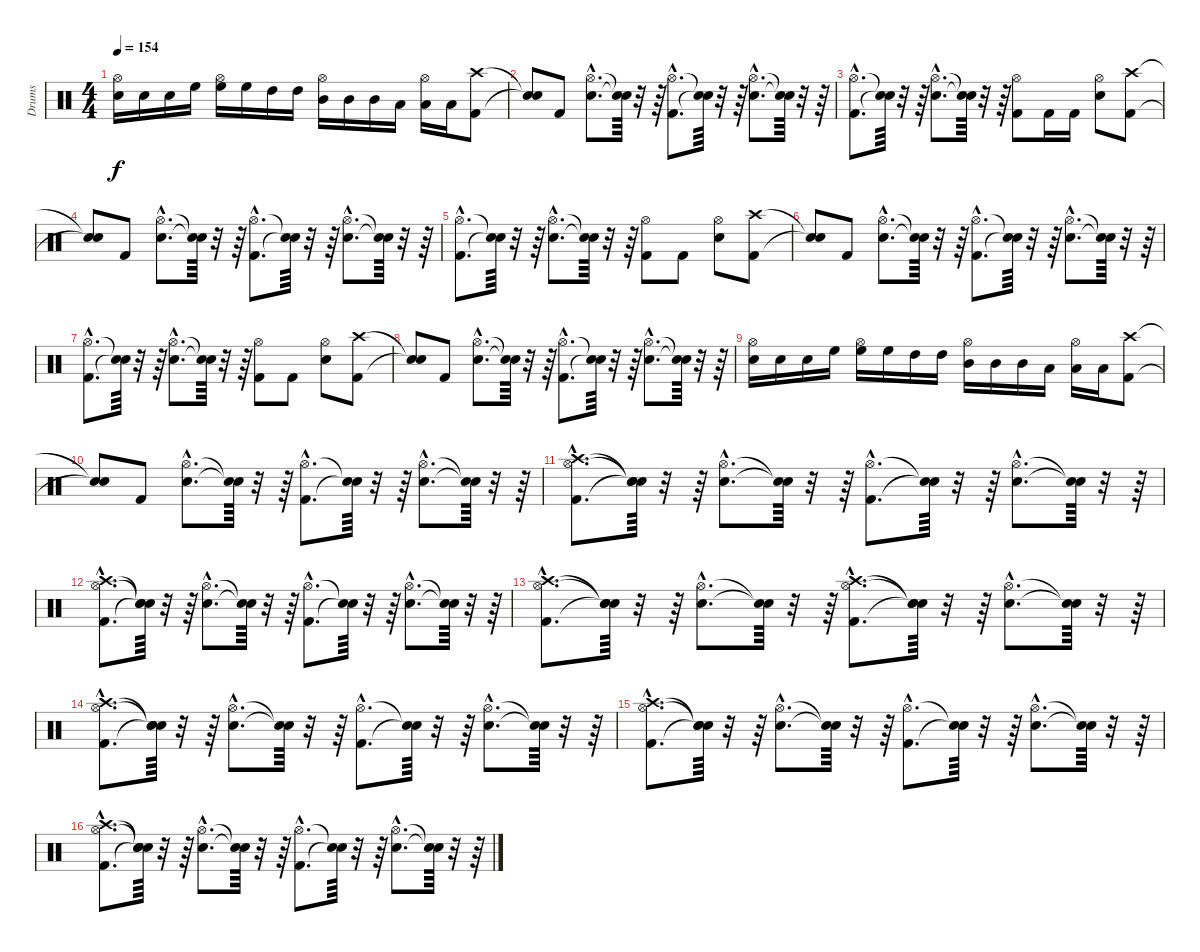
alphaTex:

\track ("Drums" "Drums") {instrument percussion}
\staff {score}
\articulation defaults
\ts (4 4)
\tempo 154
\clef neutral
\ks c
("Snare (hit) 2" "Hi-Hat (open)").16{dy f} "Snare (hit) 2".16 "Snare (hit) 2".16 "High Floor Tom (hit)".16 ("Hi-Hat (open)" "High Floor Tom (hit)").16 "High Floor Tom (hit)".16 "High Tom (hit)".16 "High Tom (hit)".16 ("Hi-Hat (open)" "Mid Tom (hit)").16 "Mid Tom (hit)".16 "Mid Tom (hit)".16 "Low Tom (hit)".16 ("Low Tom (hit)" "Hi-Hat (open)").16 "Low Tom (hit)".16 ("Kick (hit) 2" "Crash high (hit)").8 |
("Snare (hit)"{t} "Snare (hit)"{t}).8 "Kick (hit) 2".8 ("Snare (hit) 2"{hac} "Hi-Hat (open)"{hac}).8{d} ("Snare (hit)"{t} "Snare (hit)"{t}).64 r.32 r.64 ("Kick (hit) 2"{hac} "Hi-Hat (open)"{hac}).8{d} ("Snare (hit)"{t} "Snare (hit)"{t}).64 r.32 r.64 ("Snare (hit) 2"{hac} "Hi-Hat (open)"{hac}).8{d} ("Snare (hit)"{t} "Snare (hit)"{t}).64 r.32 r.64 |
("Kick (hit) 2"{hac} "Hi-Hat (open)"{hac}).8{d} ("Snare (hit)"{t} "Snare (hit)"{t}).64 r.32 r.64 ("Snare (hit) 2"{hac} "Hi-Hat (open)"{hac}).8{d} ("Snare (hit)"{t} "Snare (hit)"{t}).64 r.32 r.64 ("Kick (hit) 2" "Hi-Hat (open)").8 "Kick (hit) 2".16 "Kick (hit) 2".16 ("Snare (hit) 2" "Hi-Hat (open)").8 ("Kick (hit) 2" "Crash high (hit)").8 |
("Snare (hit)"{t} "Snare (hit)"{t}).8 "Kick (hit) 2".8 ("Snare (hit) 2"{hac} "Hi-Hat (open)"{hac}).8{d} ("Snare (hit)"{t} "Snare (hit)"{t}).64 r.32 r.64 ("Kick (hit) 2"{hac} "Hi-Hat (open)"{hac}).8{d} ("Snare (hit)"{t} "Snare (hit)"{t}).64 r.32 r.64 ("Snare (hit) 2"{hac} "Hi-Hat (open)"{hac}).8{d} ("Snare (hit)"{t} "Snare (hit)"{t}).64 r.32 r.64 |
("Kick (hit) 2"{hac} "Hi-Hat (open)"{hac}).8{d} ("Snare (hit)"{t} "Snare (hit)"{t}).64 r.32 r.64 ("Snare (hit) 2"{hac} "Hi-Hat (open)"{hac}).8{d} ("Snare (hit)"{t} "Snare (hit)"{t}).64 r.32 r.64 ("Kick (hit) 2" "Hi-Hat (open)").8 "Kick (hit) 2".8 ("Snare (hit) 2" "Hi-Hat (open)").8 ("Kick (hit) 2" "Crash high (hit)").8 |
("Snare (hit)"{t} "Snare (hit)"{t}).8 "Kick (hit) 2".8 ("Snare (hit) 2"{hac} "Hi-Hat (open)"{hac}).8{d} ("Snare (hit)"{t} "Snare (hit)"{t}).64 r.32 r.64 ("Kick (hit) 2"{hac} "Hi-Hat (open)"{hac}).8{d} ("Snare (hit)"{t} "Snare (hit)"{t}).64 r.32 r.64 ("Snare (hit) 2"{hac} "Hi-Hat (open)"{hac}).8{d} ("Snare (hit)"{t} "Snare (hit)"{t}).64 r.32 r.64 |
("Kick (hit) 2"{hac} "Hi-Hat (open)"{hac}).8{d} ("Snare (hit)"{t} "Snare (hit)"{t}).64 r.32 r.64 ("Snare (hit) 2"{hac} "Hi-Hat (open)"{hac}).8{d} ("Snare (hit)"{t} "Snare (hit)"{t}).64 r.32 r.64 ("Kick (hit) 2" "Hi-Hat (open)").8 "Kick (hit) 2".8 ("Snare (hit) 2" "Hi-Hat (open)").8 ("Kick (hit) 2" "Crash high (hit)").8 |
("Snare (hit)"{t} "Snare (hit)"{t}).8 "Kick (hit) 2".8 ("Snare (hit) 2"{hac} "Hi-Hat (open)"{hac}).8{d} ("Snare (hit)"{t} "Snare (hit)"{t}).64 r.32 r.64 ("Kick (hit) 2"{hac} "Hi-Hat (open)"{hac}).8{d} ("Snare (hit)"{t} "Snare (hit)"{t}).64 r.32 r.64 ("Snare (hit) 2"{hac} "Hi-Hat (open)"{hac}).8{d} ("Snare (hit)"{t} "Snare (hit)"{t}).64 r.32 r.64 |
("Snare (hit) 2" "Hi-Hat (open)").16 "Snare (hit) 2".16 "Snare (hit) 2".16 "High Floor Tom (hit)".16 ("Hi-Hat (open)" "High Floor Tom (hit)").16 "High Floor Tom (hit)".16 "High Tom (hit)".16 "High Tom (hit)".16 ("Hi-Hat (open)" "Mid Tom (hit)").16 "Mid Tom (hit)".16 "Mid Tom (hit)".16 "Low Tom (hit)".16 ("Low Tom (hit)" "Hi-Hat (open)").16 "Low Tom (hit)".16 ("Kick (hit) 2" "Crash high (hit)").8 |
("Snare (hit)"{t} "Snare (hit)"{t}).8 "Kick (hit) 2".8 ("Snare (hit) 2"{hac} "Hi-Hat (open)"{hac}).8{d} ("Snare (hit)"{t} "Snare (hit)"{t}).64 r.32 r.64 ("Kick (hit) 2"{hac} "Hi-Hat (open)"{hac}).8{d} ("Snare (hit)"{t} "Snare (hit)"{t}).64 r.32 r.64 ("Snare (hit) 2"{hac} "Hi-Hat (open)"{hac}).8{d} ("Snare (hit)"{t} "Snare (hit)"{t}).64 r.32 r.64 |
("Kick (hit) 2"{hac} "Hi-Hat (open)"{hac} "Crash high (hit)"{hac}).8{d} ("Snare (hit)"{t} "Snare (hit)"{t} "Snare (hit)"{t}).64 r.32 r.64 ("Snare (hit) 2"{hac} "Hi-Hat (open)"{hac}).8{d} ("Snare (hit)"{t} "Snare (hit)"{t}).64 r.32 r.64 ("Kick (hit) 2"{hac} "Hi-Hat (open)"{hac}).8{d} ("Snare (hit)"{t} "Snare (hit)"{t}).64 r.32 r.64 ("Snare (hit) 2"{hac} "Hi-Hat (open)"{hac}).8{d} ("Snare (hit)"{t} "Snare (hit)"{t}).64 r.32 r.64 |
("Kick (hit) 2"{hac} "Hi-Hat (open)"{hac} "Crash high (hit)"{hac}).8{d} ("Snare (hit)"{t} "Snare (hit)"{t} "Snare (hit)"{t}).64 r.32 r.64 ("Snare (hit) 2"{hac} "Hi-Hat (open)"{hac}).8{d} ("Snare (hit)"{t} "Snare (hit)"{t}).64 r.32 r.64 ("Kick (hit) 2"{hac} "Hi-Hat (open)"{hac}).8{d} ("Snare (hit)"{t} "Snare (hit)"{t}).64 r.32 r.64 ("Snare (hit) 2"{hac} "Hi-Hat (open)"{hac}).8{d} ("Snare (hit)"{t} "Snare (hit)"{t}).64 r.32 r.64 |
("Kick (hit) 2"{hac} "Hi-Hat (open)"{hac} "Crash high (hit)"{hac}).8{d} ("Snare (hit)"{t} "Snare (hit)"{t} "Snare (hit)"{t}).64 r.32 r.64 ("Snare (hit) 2"{hac} "Hi-Hat (open)"{hac}).8{d} ("Snare (hit)"{t} "Snare (hit)"{t}).64 r.32 r.64 ("Kick (hit) 2"{hac} "Hi-Hat (open)"{hac} "Crash high (hit)"{hac}).8{d} ("Snare (hit)"{t} "Snare (hit)"{t} "Snare (hit)"{t}).64 r.32 r.64 ("Snare (hit) 2"{hac} "Hi-Hat (open)"{hac}).8{d} ("Snare (hit)"{t} "Snare (hit)"{t}).64 r.32 r.64 |
("Kick (hit) 2"{hac} "Hi-Hat (open)"{hac} "Crash high (hit)"{hac}).8{d} ("Snare (hit)"{t} "Snare (hit)"{t} "Snare (hit)"{t}).64 r.32 r.64 ("Snare (hit) 2"{hac} "Hi-Hat (open)"{hac}).8{d} ("Snare (hit)"{t} "Snare (hit)"{t}).64 r.32 r.64 ("Kick (hit) 2"{hac} "Hi-Hat (open)"{hac}).8{d} ("Snare (hit)"{t} "Snare (hit)"{t}).64 r.32 r.64 ("Snare (hit) 2"{hac} "Hi-Hat (open)"{hac}).8{d} ("Snare (hit)"{t} "Snare (hit)"{t}).64 r.32 r.64 |
("Kick (hit) 2"{hac} "Hi-Hat (open)"{hac} "Crash high (hit)"{hac}).8{d} ("Snare (hit)"{t} "Snare (hit)"{t} "Snare (hit)"{t}).64 r.32 r.64 ("Snare (hit) 2"{hac} "Hi-Hat (open)"{hac}).8{d} ("Snare (hit)"{t} "Snare (hit)"{t}).64 r.32 r.64 ("Kick (hit) 2"{hac} "Hi-Hat (open)"{hac}).8{d} ("Snare (hit)"{t} "Snare (hit)"{t}).64 r.32 r.64 ("Snare (hit) 2"{hac} "Hi-Hat (open)"{hac}).8{d} ("Snare (hit)"{t} "Snare (hit)"{t}).64 r.32 r.64 |
("Kick (hit) 2"{hac} "Hi-Hat (open)"{hac} "Crash high (hit)"{hac}).8{d} ("Snare (hit)"{t} "Snare (hit)"{t} "Snare (hit)"{t}).64 r.32 r.64 ("Snare (hit) 2"{hac} "Hi-Hat (open)"{hac}).8{d} ("Snare (hit)"{t} "Snare (hit)"{t}).64 r.32 r.64 ("Kick (hit) 2"{hac} "Hi-Hat (open)"{hac}).8{d} ("Snare (hit)"{t} "Snare (hit)"{t}).64 r.32 r.64 ("Snare (hit) 2"{hac} "Hi-Hat (open)"{hac}).8{d} ("Snare (hit)"{t} "Snare (hit)"{t}).64 r.32 r.64
